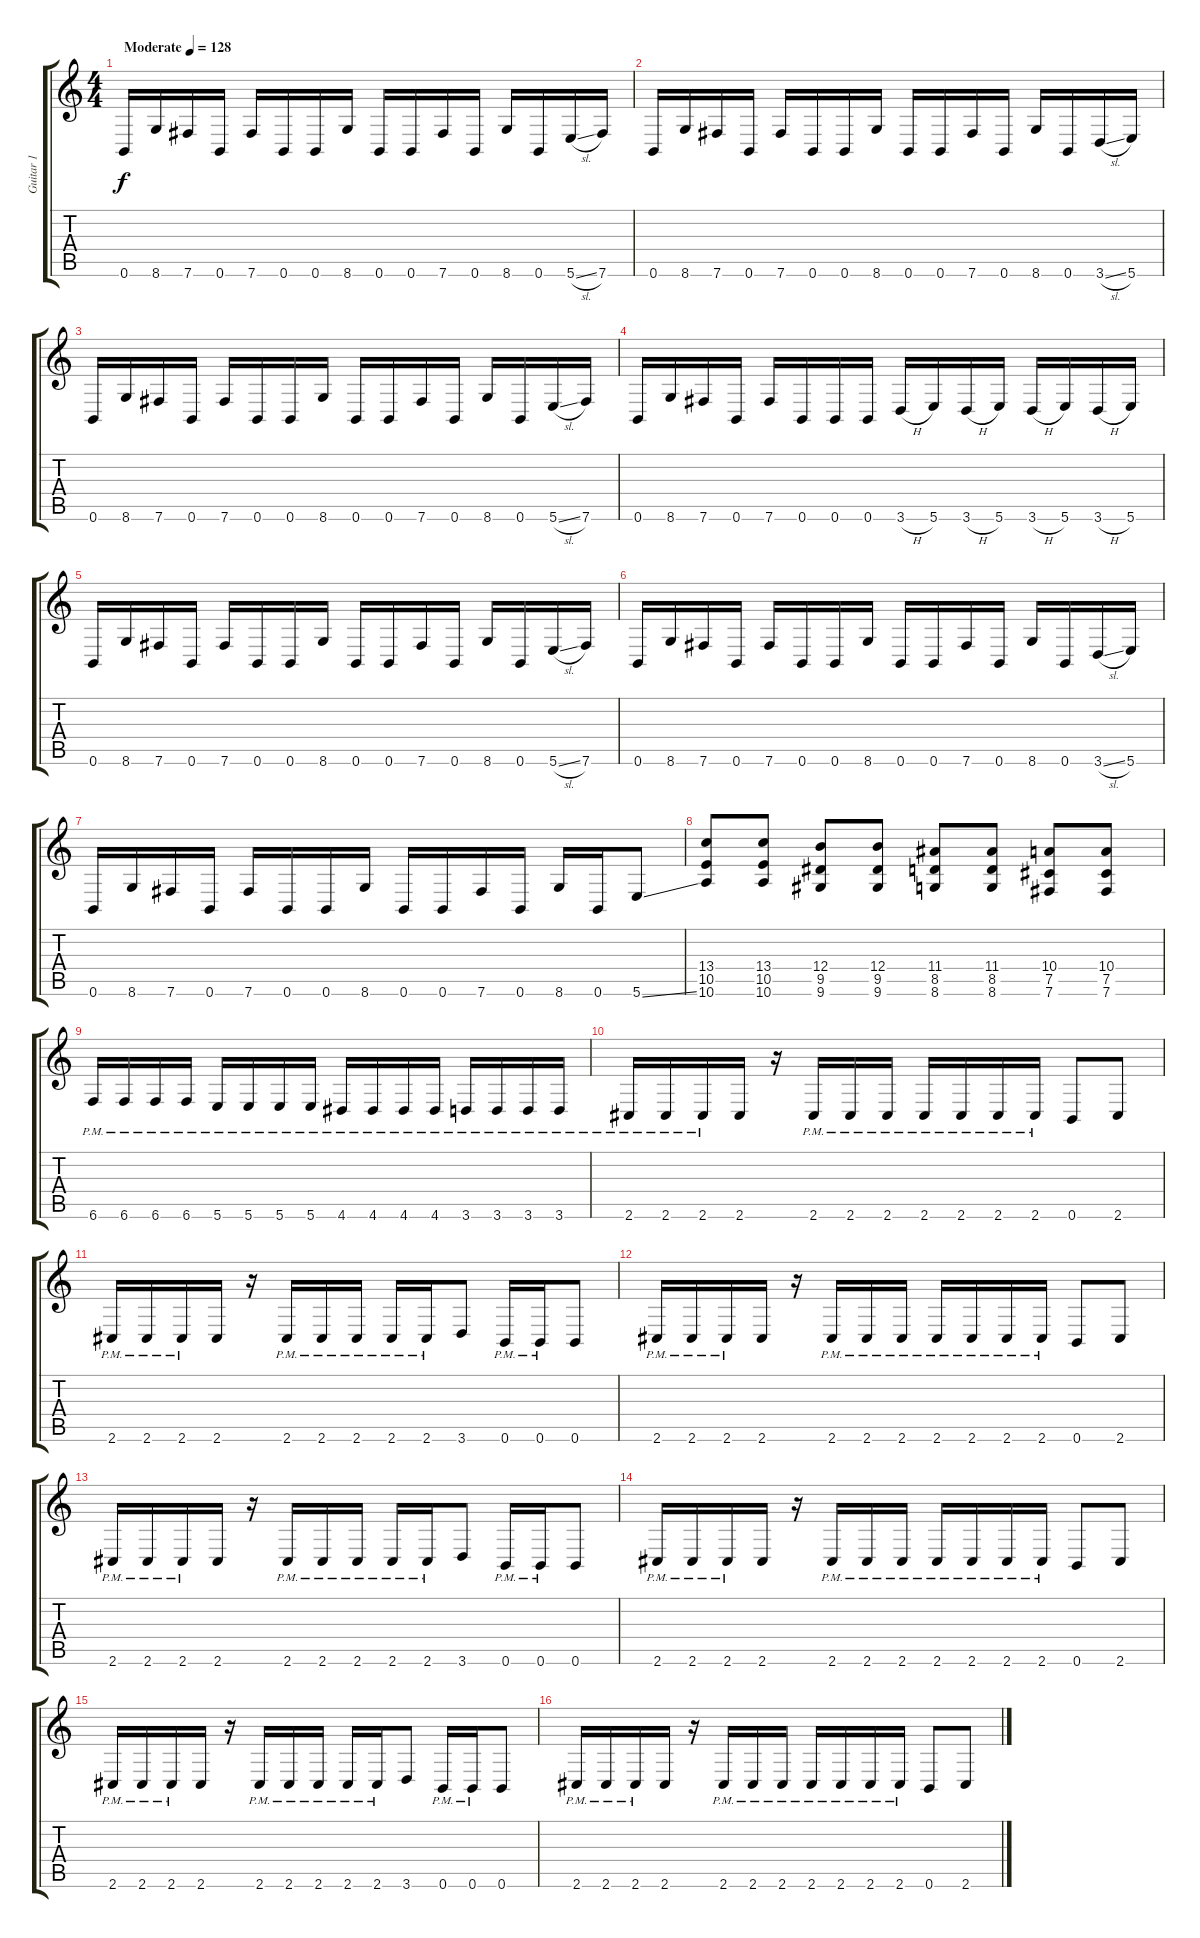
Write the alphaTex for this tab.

\track ("Guitar 1" "Guitar 1") {instrument distortionguitar}
\staff {score tabs}
\tuning (Db4 Ab3 E3 B2 Gb2 B1) {hide}
\ts (4 4)
\tempo (128 "Moderate")
\clef g2
\ks c
0.6.16{dy f instrument distortionguitar} 8.6.16 7.6.16 0.6.16 7.6.16 0.6.16 0.6.16 8.6.16 0.6.16 0.6.16 7.6.16 0.6.16 8.6.16 0.6.16 5.6{sl}.16 7.6.16 |
0.6.16 8.6.16 7.6.16 0.6.16 7.6.16 0.6.16 0.6.16 8.6.16 0.6.16 0.6.16 7.6.16 0.6.16 8.6.16 0.6.16 3.6{sl}.16 5.6.16 |
0.6.16 8.6.16 7.6.16 0.6.16 7.6.16 0.6.16 0.6.16 8.6.16 0.6.16 0.6.16 7.6.16 0.6.16 8.6.16 0.6.16 5.6{sl}.16 7.6.16 |
0.6.16 8.6.16 7.6.16 0.6.16 7.6.16 0.6.16 0.6.16 0.6.16 3.6{h}.16 5.6.16 3.6{h}.16 5.6.16 3.6{h}.16 5.6.16 3.6{h}.16 5.6.16 |
0.6.16 8.6.16 7.6.16 0.6.16 7.6.16 0.6.16 0.6.16 8.6.16 0.6.16 0.6.16 7.6.16 0.6.16 8.6.16 0.6.16 5.6{sl}.16 7.6.16 |
0.6.16 8.6.16 7.6.16 0.6.16 7.6.16 0.6.16 0.6.16 8.6.16 0.6.16 0.6.16 7.6.16 0.6.16 8.6.16 0.6.16 3.6{sl}.16 5.6.16 |
0.6.16 8.6.16 7.6.16 0.6.16 7.6.16 0.6.16 0.6.16 8.6.16 0.6.16 0.6.16 7.6.16 0.6.16 8.6.16 0.6.16 5.6{ss}.8 |
(13.4 10.5 10.6).8 (13.4 10.5 10.6).8 (12.4 9.5 9.6).8 (12.4 9.5 9.6).8 (11.4 8.5 8.6).8 (11.4 8.5 8.6).8 (10.4 7.5 7.6).8 (10.4 7.5 7.6).8 |
6.6{pm}.16 6.6{pm}.16 6.6{pm}.16 6.6{pm}.16 5.6{pm}.16 5.6{pm}.16 5.6{pm}.16 5.6{pm}.16 4.6{pm}.16 4.6{pm}.16 4.6{pm}.16 4.6{pm}.16 3.6{pm}.16 3.6{pm}.16 3.6{pm}.16 3.6{pm}.16 |
2.6{pm}.16 2.6{pm}.16 2.6{pm}.16 2.6.16 r.16 2.6{pm}.16 2.6{pm}.16 2.6{pm}.16 2.6{pm}.16 2.6{pm}.16 2.6{pm}.16 2.6{pm}.16 0.6.8 2.6.8 |
2.6{pm}.16 2.6{pm}.16 2.6{pm}.16 2.6.16 r.16 2.6{pm}.16 2.6{pm}.16 2.6{pm}.16 2.6{pm}.16 2.6{pm}.16 3.6.8 0.6{pm}.16 0.6{pm}.16 0.6.8 |
2.6{pm}.16 2.6{pm}.16 2.6{pm}.16 2.6.16 r.16 2.6{pm}.16 2.6{pm}.16 2.6{pm}.16 2.6{pm}.16 2.6{pm}.16 2.6{pm}.16 2.6{pm}.16 0.6.8 2.6.8 |
2.6{pm}.16 2.6{pm}.16 2.6{pm}.16 2.6.16 r.16 2.6{pm}.16 2.6{pm}.16 2.6{pm}.16 2.6{pm}.16 2.6{pm}.16 3.6.8 0.6{pm}.16 0.6{pm}.16 0.6.8 |
2.6{pm}.16 2.6{pm}.16 2.6{pm}.16 2.6.16 r.16 2.6{pm}.16 2.6{pm}.16 2.6{pm}.16 2.6{pm}.16 2.6{pm}.16 2.6{pm}.16 2.6{pm}.16 0.6.8 2.6.8 |
2.6{pm}.16 2.6{pm}.16 2.6{pm}.16 2.6.16 r.16 2.6{pm}.16 2.6{pm}.16 2.6{pm}.16 2.6{pm}.16 2.6{pm}.16 3.6.8 0.6{pm}.16 0.6{pm}.16 0.6.8 |
2.6{pm}.16 2.6{pm}.16 2.6{pm}.16 2.6.16 r.16 2.6{pm}.16 2.6{pm}.16 2.6{pm}.16 2.6{pm}.16 2.6{pm}.16 2.6{pm}.16 2.6{pm}.16 0.6.8 2.6.8
